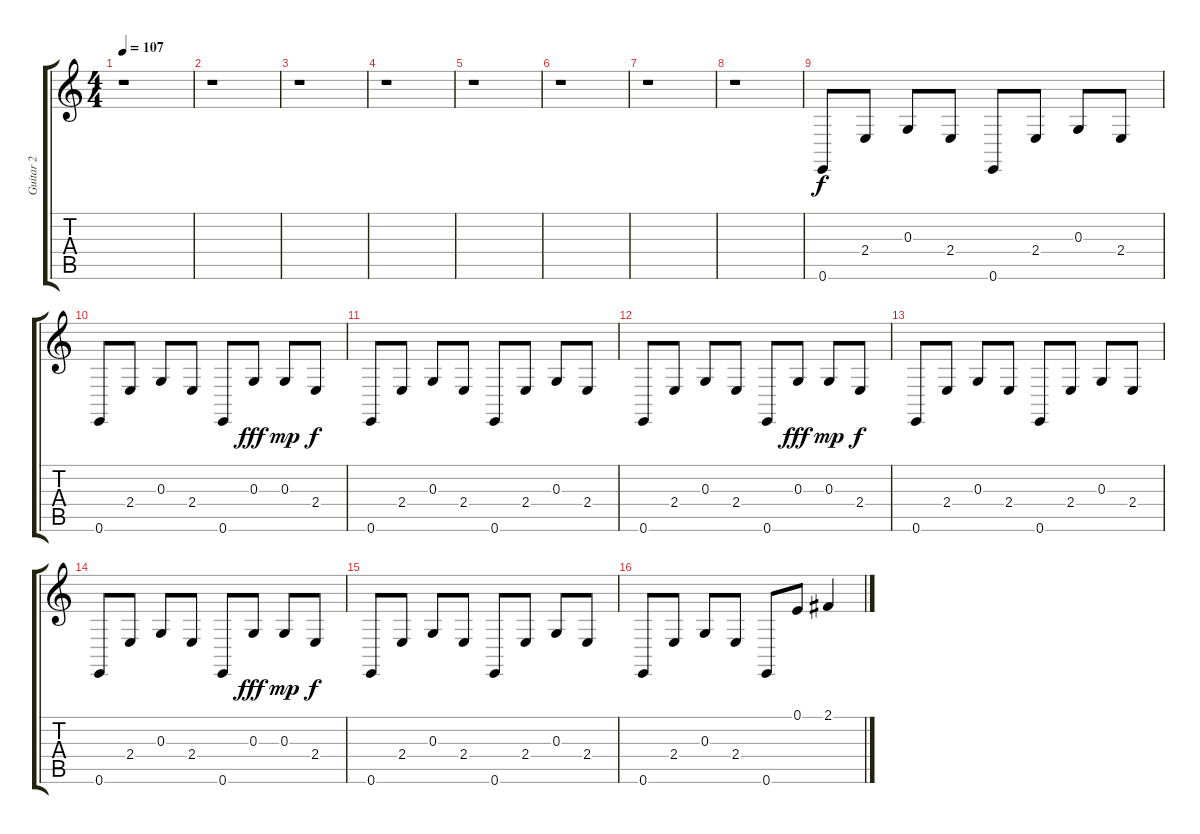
\track ("Guitar 2" "Guitar 2") {instrument koto}
\staff {score tabs}
\tuning (E4 B3 G3 D3 A2 E2) {hide}
\ts (4 4)
\tempo 107
\clef g2
\ks c
r.1{dy f} |
r.1 |
r.1 |
r.1 |
r.1 |
r.1 |
r.1 |
r.1 |
0.6.8 2.4.8 0.3.8 2.4.8 0.6.8 2.4.8 0.3.8 2.4.8 |
0.6.8 2.4.8 0.3.8 2.4.8 0.6.8 0.3.8{dy fff} 0.3.8{dy mp} 2.4.8{dy f} |
0.6.8 2.4.8 0.3.8 2.4.8 0.6.8 2.4.8 0.3.8 2.4.8 |
0.6.8 2.4.8 0.3.8 2.4.8 0.6.8 0.3.8{dy fff} 0.3.8{dy mp} 2.4.8{dy f} |
0.6.8 2.4.8 0.3.8 2.4.8 0.6.8 2.4.8 0.3.8 2.4.8 |
0.6.8 2.4.8 0.3.8 2.4.8 0.6.8 0.3.8{dy fff} 0.3.8{dy mp} 2.4.8{dy f} |
0.6.8 2.4.8 0.3.8 2.4.8 0.6.8 2.4.8 0.3.8 2.4.8 |
0.6.8 2.4.8 0.3.8 2.4.8 0.6.8 0.1.8 2.1.4
